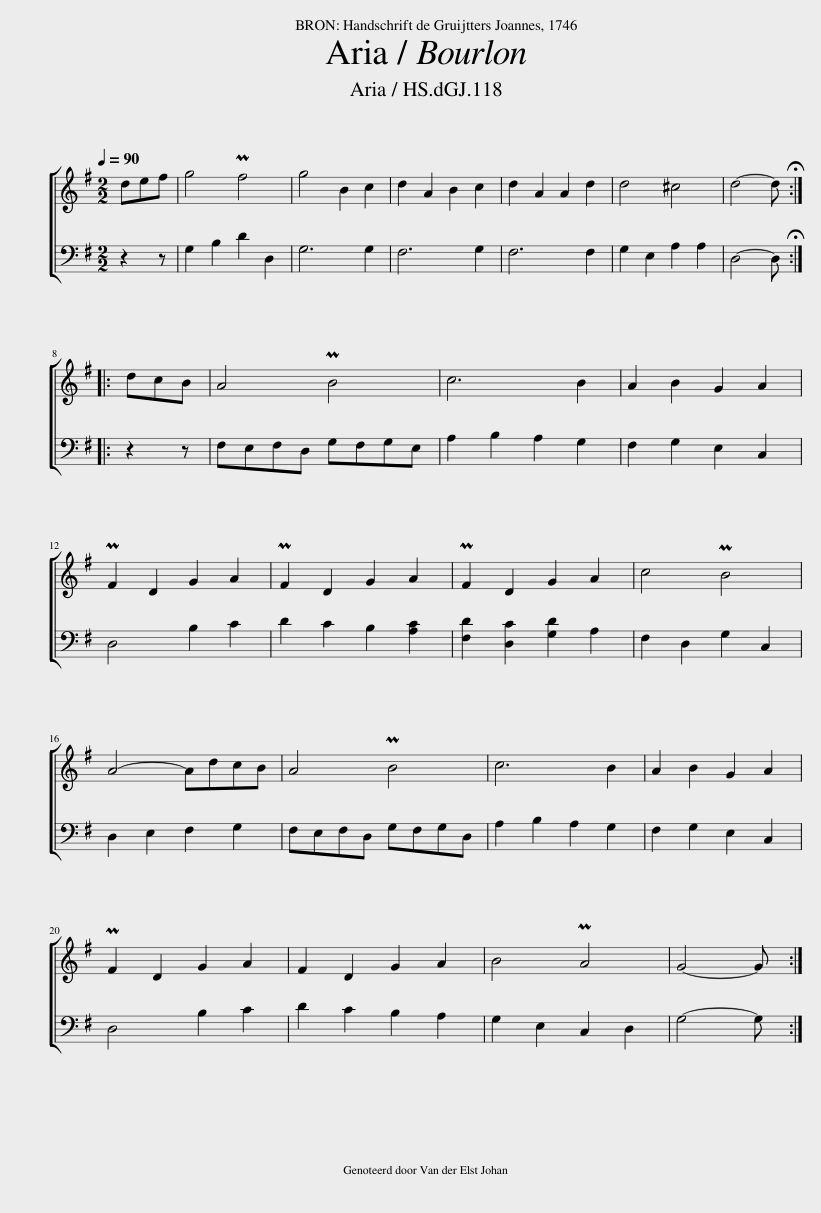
X:1
%%score [ 1 2 ]
L:1/8
Q:1/4=90
M:2/2
I:linebreak $
K:G
V:1 treble
V:2 bass
V:1
 def | g4 Pf4 | g4 B2 c2 | d2 A2 B2 c2 | d2 A2 A2 d2 | %5
 d4 ^c4 | d4- d ::$ dcB | A4 PB4 | c6 B2 | %10
 A2 B2 G2 A2 |$ PF2 D2 G2 A2 | PF2 D2 G2 A2 | PF2 D2 G2 A2 | c4 PB4 |$ %15
 A4- AdcB | A4 PB4 | c6 B2 | A2 B2 G2 A2 |$ PF2 D2 G2 A2 | %20
 F2 D2 G2 A2 | B4 PA4 | G4- G :| %23
V:2
 z2 z | G,2 B,2 D2 D,2 | G,6 G,2 | F,6 G,2 | F,6 F,2 | %5
 G,2 E,2 A,2 A,2 | D,4- D, ::$ z2 z | F,E,F,D, G,F,G,E, | A,2 B,2 A,2 G,2 | %10
 F,2 G,2 E,2 C,2 |$ D,4 B,2 C2 | D2 C2 B,2 [A,C]2 | [F,D]2 [D,C]2 [G,D]2 A,2 | F,2 D,2 G,2 C,2 |$ %15
 D,2 E,2 F,2 G,2 | F,E,F,D, G,F,G,D, | A,2 B,2 A,2 G,2 | F,2 G,2 E,2 C,2 |$ D,4 B,2 C2 | %20
 D2 C2 B,2 A,2 | G,2 E,2 C,2 D,2 | G,4- G, :| %23
